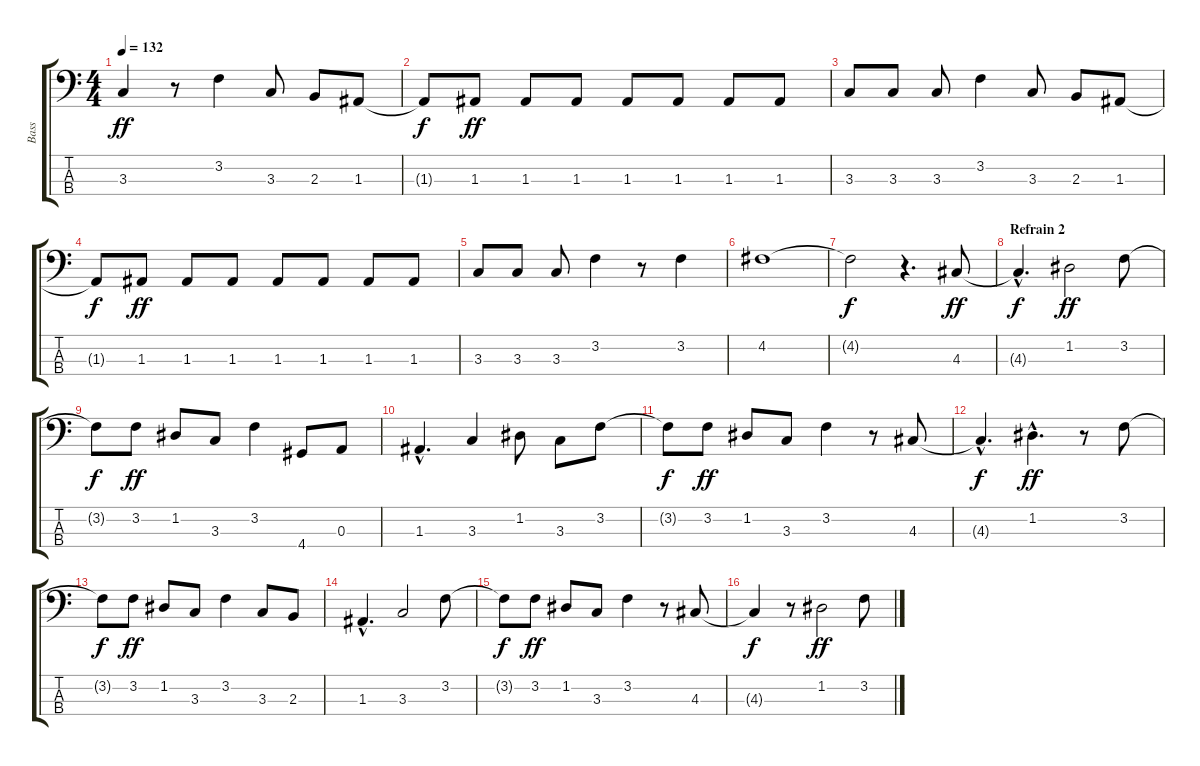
\track ("Bass" "Bass") {instrument electricbassfinger}
\staff {score tabs}
\tuning (G2 D2 A1 E1) {hide}
\ts (4 4)
\tempo 132
\clef f4
\ks c
3.3.4{dy ff} r.8 3.2.4 3.3.8 2.3.8 1.3.8 |
1.3{t}.8{dy f} 1.3.8{dy ff} 1.3.8 1.3.8 1.3.8 1.3.8 1.3.8 1.3.8 |
3.3.8 3.3.8 3.3.8 3.2.4 3.3.8 2.3.8 1.3.8 |
1.3{t}.8{dy f} 1.3.8{dy ff} 1.3.8 1.3.8 1.3.8 1.3.8 1.3.8 1.3.8 |
3.3.8 3.3.8 3.3.8 3.2.4 r.8 3.2.4 |
4.2.1 |
4.2{t}.2{dy f} r.4{d} 4.3.8{dy ff} |
\section ("" "Refrain 2")
4.3{hac t}.4{d dy f} 1.2.2{dy ff} 3.2.8 |
3.2{t}.8{dy f} 3.2.8{dy ff} 1.2.8 3.3.8 3.2.4 4.4.8 0.3.8 |
1.3{hac}.4{d} 3.3.4 1.2.8 3.3.8 3.2.8 |
3.2{t}.8{dy f} 3.2.8{dy ff} 1.2.8 3.3.8 3.2.4 r.8 4.3.8 |
4.3{hac t}.4{d dy f} 1.2{hac}.4{d dy ff} r.8 3.2.8 |
3.2{t}.8{dy f} 3.2.8{dy ff} 1.2.8 3.3.8 3.2.4 3.3.8 2.3.8 |
1.3{hac}.4{d} 3.3.2 3.2.8 |
3.2{t}.8{dy f} 3.2.8{dy ff} 1.2.8 3.3.8 3.2.4 r.8 4.3.8 |
4.3{t}.4{dy f} r.8 1.2.2{dy ff} 3.2.8
